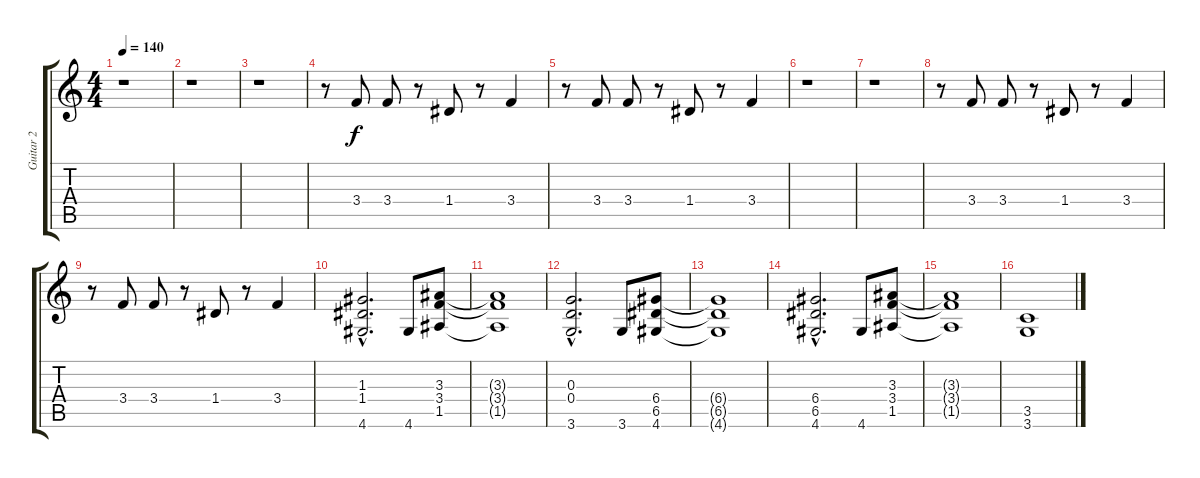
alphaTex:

\track ("Guitar 2" "Guitar 2") {instrument distortionguitar}
\staff {score tabs}
\tuning (E4 B3 G3 D3 A2 E2) {hide}
\ts (4 4)
\tempo 140
\clef g2
\ks c
r.1{dy f} |
r.1 |
r.1 |
r.8 3.4.8 3.4.8 r.8 1.4.8 r.8 3.4.4 |
r.8 3.4.8 3.4.8 r.8 1.4.8 r.8 3.4.4 |
r.1 |
r.1 |
r.8 3.4.8 3.4.8 r.8 1.4.8 r.8 3.4.4 |
r.8 3.4.8 3.4.8 r.8 1.4.8 r.8 3.4.4 |
(1.3{hac} 1.4{hac} 4.6{hac}).2{d} 4.6.8 (3.3 3.4 1.5).8 |
(3.3{t} 3.4{t} 1.5{t}).1 |
(0.3{hac} 0.4{hac} 3.6{hac}).2{d} 3.6.8 (6.4 6.5 4.6).8 |
(6.4{t} 6.5{t} 4.6{t}).1 |
(6.4{hac} 6.5{hac} 4.6{hac}).2{d} 4.6.8 (3.3 3.4 1.5).8 |
(3.3{t} 3.4{t} 1.5{t}).1 |
(3.5 3.6).1
